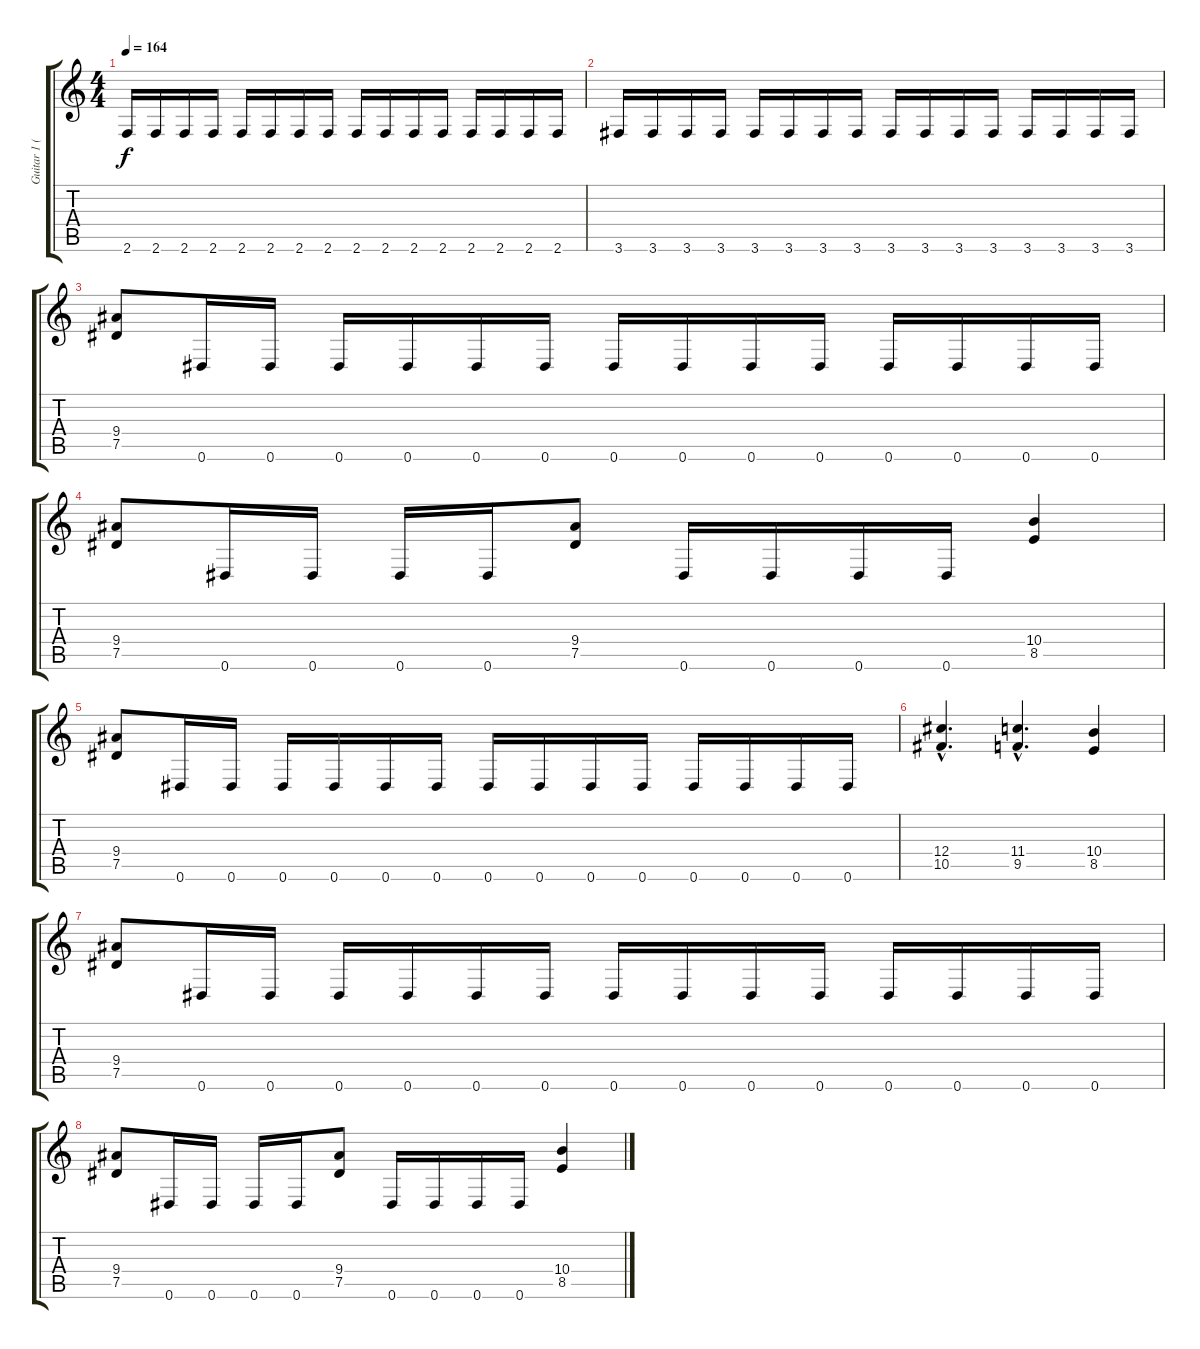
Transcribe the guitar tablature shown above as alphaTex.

\track ("Guitar 1 (Jeff)" "Guitar 1 (") {instrument distortionguitar}
\staff {score tabs}
\tuning (Eb4 Bb3 Gb3 Db3 Ab2 Eb2) {hide}
\ts (4 4)
\tempo 164
\clef g2
\ks c
2.6.16{dy f} 2.6.16 2.6.16 2.6.16 2.6.16 2.6.16 2.6.16 2.6.16 2.6.16 2.6.16 2.6.16 2.6.16 2.6.16 2.6.16 2.6.16 2.6.16 |
3.6.16 3.6.16 3.6.16 3.6.16 3.6.16 3.6.16 3.6.16 3.6.16 3.6.16 3.6.16 3.6.16 3.6.16 3.6.16 3.6.16 3.6.16 3.6.16 |
(9.4 7.5).8 0.6.16 0.6.16 0.6.16 0.6.16 0.6.16 0.6.16 0.6.16 0.6.16 0.6.16 0.6.16 0.6.16 0.6.16 0.6.16 0.6.16 |
(9.4 7.5).8 0.6.16 0.6.16 0.6.16 0.6.16 (9.4 7.5).8 0.6.16 0.6.16 0.6.16 0.6.16 (10.4 8.5).4 |
(9.4 7.5).8 0.6.16 0.6.16 0.6.16 0.6.16 0.6.16 0.6.16 0.6.16 0.6.16 0.6.16 0.6.16 0.6.16 0.6.16 0.6.16 0.6.16 |
(12.4{hac} 10.5{hac}).4{d} (11.4{hac} 9.5{hac}).4{d} (10.4 8.5).4 |
(9.4 7.5).8 0.6.16 0.6.16 0.6.16 0.6.16 0.6.16 0.6.16 0.6.16 0.6.16 0.6.16 0.6.16 0.6.16 0.6.16 0.6.16 0.6.16 |
(9.4 7.5).8 0.6.16 0.6.16 0.6.16 0.6.16 (9.4 7.5).8 0.6.16 0.6.16 0.6.16 0.6.16 (10.4 8.5).4
